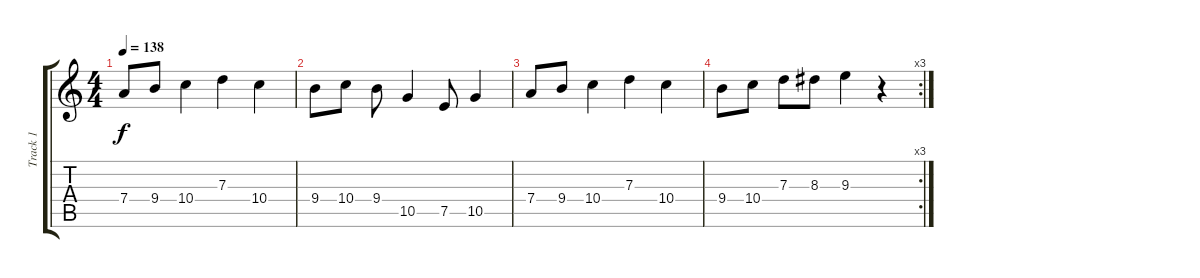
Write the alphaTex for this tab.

\track ("Track 1" "Track 1") {instrument overdrivenguitar}
\staff {score tabs}
\tuning (E4 B3 G3 D3 A2 E2) {hide}
\ts (4 4)
\tempo 138
\clef g2
\ks c
7.4.8{dy f} 9.4.8 10.4.4 7.3.4 10.4.4 |
9.4.8 10.4.8 9.4.8 10.5.4 7.5.8 10.5.4 |
7.4.8 9.4.8 10.4.4 7.3.4 10.4.4 |
\rc 3
9.4.8 10.4.8 7.3.8 8.3.8 9.3.4 r.4
